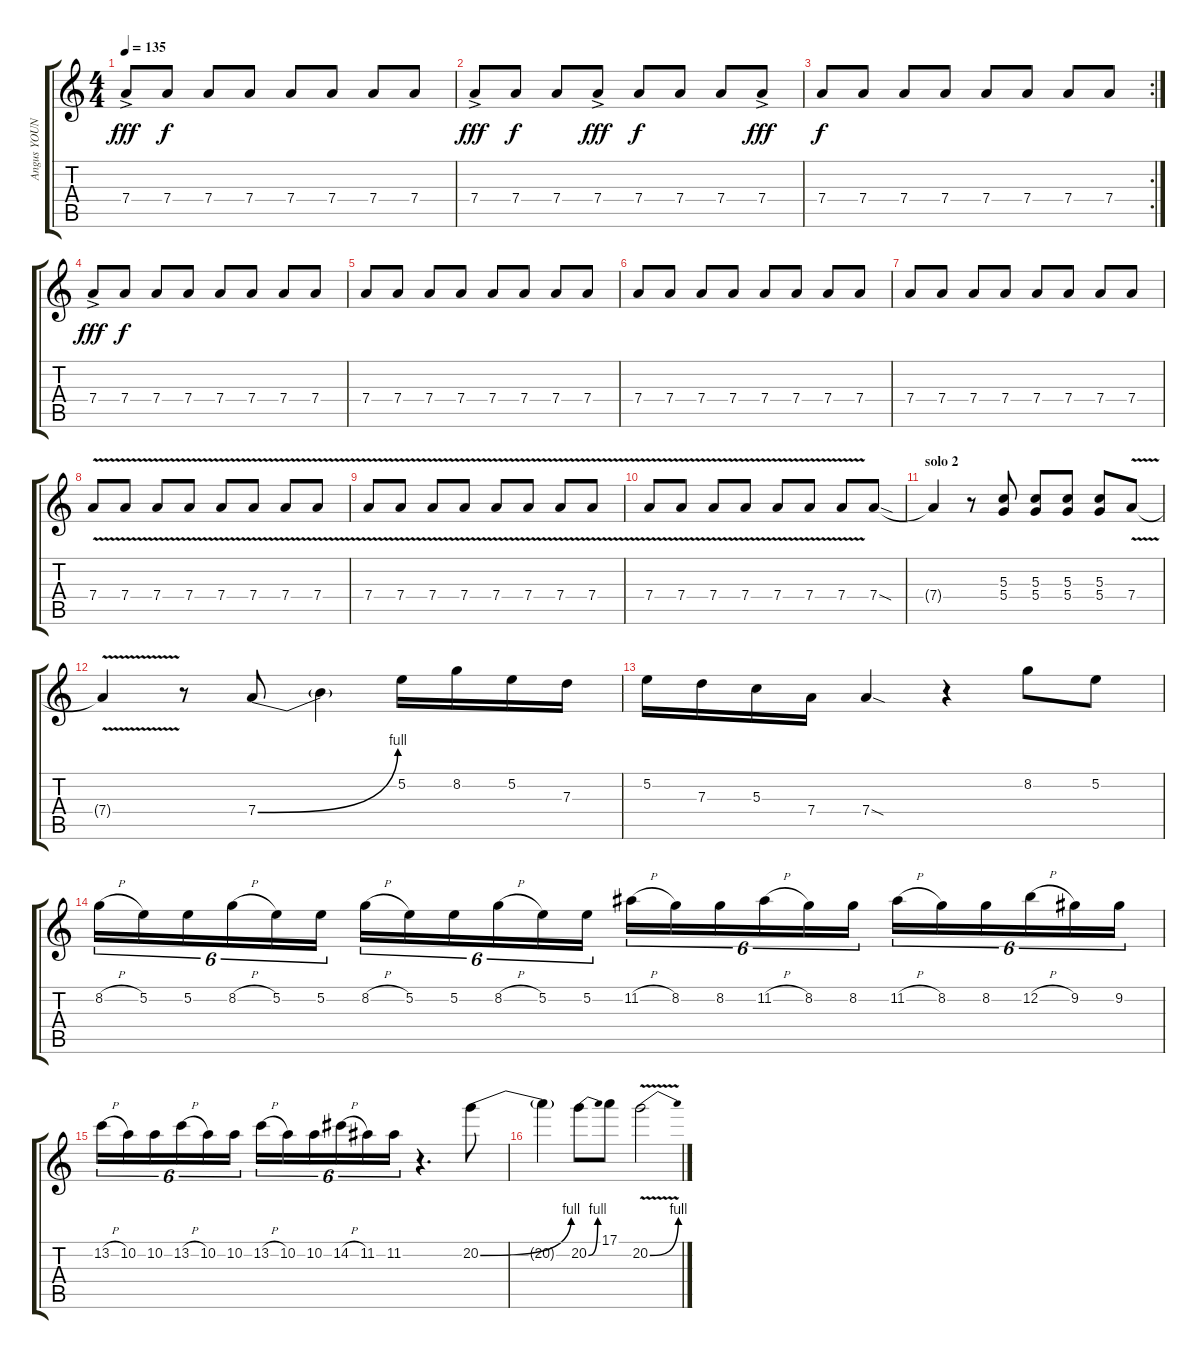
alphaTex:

\track ("Angus YOUNG (Lead Guitar)" "Angus YOUN") {instrument distortionguitar}
\staff {score tabs}
\tuning (E4 B3 G3 D3 A2 E2) {hide}
\ts (4 4)
\tempo 135
\clef g2
\ks c
7.4{ac}.8{dy fff} 7.4.8{dy f} 7.4.8 7.4.8 7.4.8 7.4.8 7.4.8 7.4.8 |
7.4{ac}.8{dy fff} 7.4.8{dy f} 7.4.8 7.4{ac}.8{dy fff} 7.4.8{dy f} 7.4.8 7.4.8 7.4{ac}.8{dy fff} |
\rc 2
7.4.8{dy f} 7.4.8 7.4.8 7.4.8 7.4.8 7.4.8 7.4.8 7.4.8 |
7.4{ac}.8{dy fff} 7.4.8{dy f} 7.4.8 7.4.8 7.4.8 7.4.8 7.4.8 7.4.8 |
7.4.8 7.4.8 7.4.8 7.4.8 7.4.8 7.4.8 7.4.8 7.4.8 |
7.4.8 7.4.8 7.4.8 7.4.8 7.4.8 7.4.8 7.4.8 7.4.8 |
7.4.8 7.4.8 7.4.8 7.4.8 7.4.8 7.4.8 7.4.8 7.4.8 |
7.4{v}.8 7.4{v}.8 7.4{v}.8 7.4{v}.8 7.4{v}.8 7.4{v}.8 7.4{v}.8 7.4{v}.8 |
7.4{v}.8 7.4{v}.8 7.4{v}.8 7.4{v}.8 7.4{v}.8 7.4{v}.8 7.4{v}.8 7.4{v}.8 |
7.4{v}.8 7.4{v}.8 7.4{v}.8 7.4{v}.8 7.4{v}.8 7.4{v}.8 7.4{v}.8 7.4{sod}.8 |
\section ("" "solo 2")
7.4{t}.4 r.8 (5.3 5.4).8 (5.3 5.4).8 (5.3 5.4).8 (5.3 5.4).8 7.4{v}.8 |
7.4{t}.4 r.8 7.4{be (bend 0 0 60 4)}.8 7.4{t}.4 5.2.16 8.2.16 5.2.16 7.3.16 |
5.2.16 7.3.16 5.3.16 7.4.16 7.4{sod}.4 r.4 8.2.8 5.2.8 |
8.2{h}.16{tu (6 4)} 5.2.16{tu (6 4)} 5.2.16{tu (6 4)} 8.2{h}.16{tu (6 4)} 5.2.16{tu (6 4)} 5.2.16{tu (6 4)} 8.2{h}.16{tu (6 4)} 5.2.16{tu (6 4)} 5.2.16{tu (6 4)} 8.2{h}.16{tu (6 4)} 5.2.16{tu (6 4)} 5.2.16{tu (6 4)} 11.2{h}.16{tu (6 4)} 8.2.16{tu (6 4)} 8.2.16{tu (6 4)} 11.2{h}.16{tu (6 4)} 8.2.16{tu (6 4)} 8.2.16{tu (6 4)} 11.2{h}.16{tu (6 4)} 8.2.16{tu (6 4)} 8.2.16{tu (6 4)} 12.2{h}.16{tu (6 4)} 9.2.16{tu (6 4)} 9.2.16{tu (6 4)} |
13.2{h}.16{tu (6 4)} 10.2.16{tu (6 4)} 10.2.16{tu (6 4)} 13.2{h}.16{tu (6 4)} 10.2.16{tu (6 4)} 10.2.16{tu (6 4)} 13.2{h}.16{tu (6 4)} 10.2.16{tu (6 4)} 10.2.16{tu (6 4)} 14.2{h}.16{tu (6 4)} 11.2.16{tu (6 4)} 11.2.16{tu (6 4)} r.4{d} 20.2{be (bend 0 0 60 4)}.8 |
20.2{t}.4 20.2{be (bend 0 0 60 4)}.8 17.1.8 20.2{be (bend 0 0 60 4) v}.2
